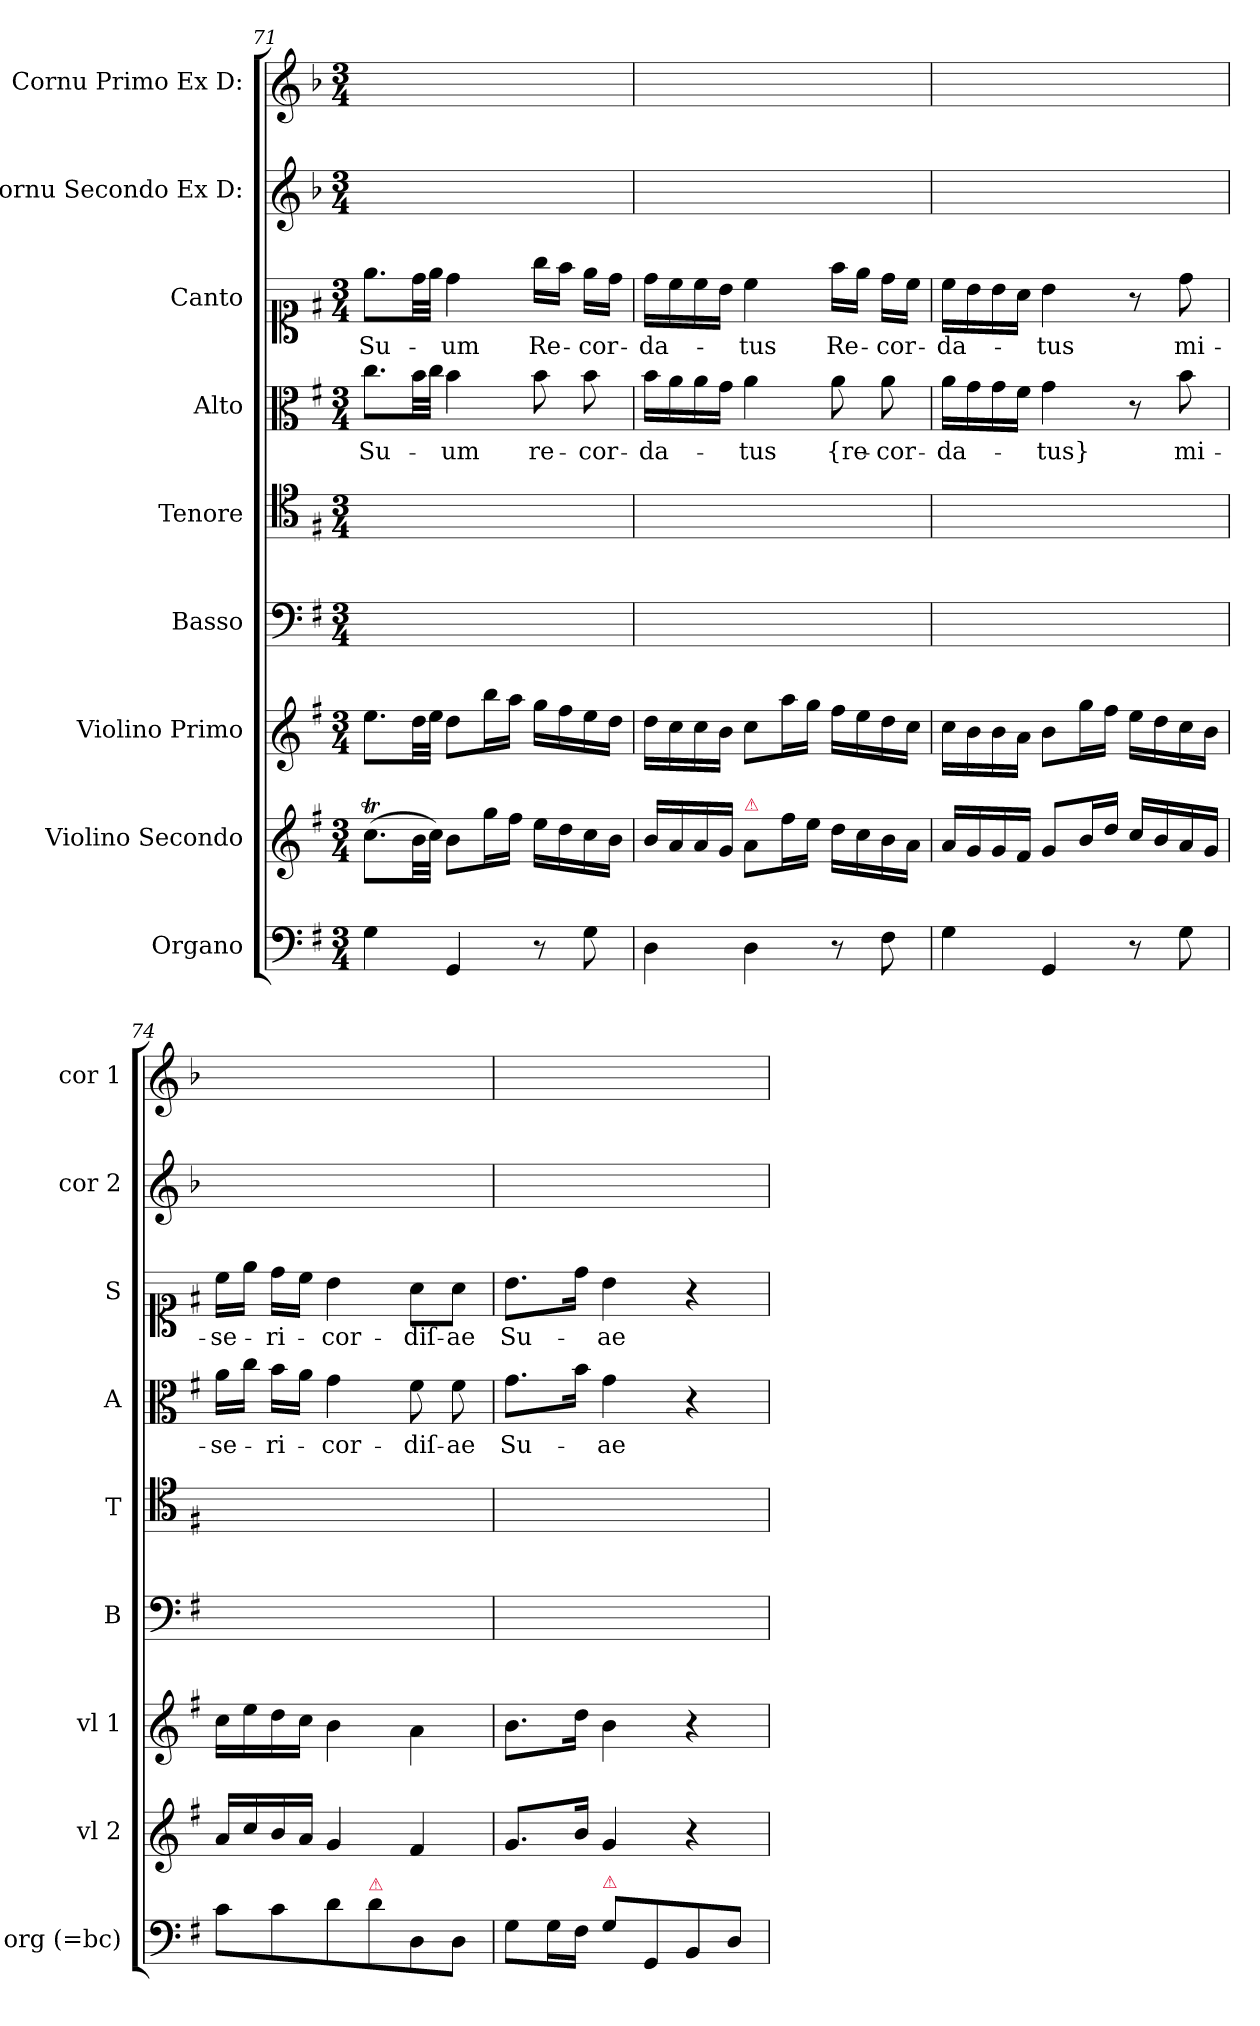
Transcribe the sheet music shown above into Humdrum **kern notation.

**kern	**kern	**kern	**kern	**kern	**kern	**text	**kern	**text	**kern	**kern
*part9	*part8	*part7	*part6	*part5	*part4	*part4	*part3	*part3	*part2	*part1
*staff9	*staff8	*staff7	*staff6	*staff5	*staff4	*staff4	*staff3	*staff3	*staff2	*staff1
*I"Organo	*I"Violino Secondo	*I"Violino Primo	*I"Basso	*I"Tenore	*I"Alto	*	*I"Canto	*	*I"Cornu Secondo Ex D:	*I"Cornu Primo Ex D:
*I'org (=bc)	*I'vl 2	*I'vl 1	*I'B	*I'T	*I'A	*	*I'S	*	*I'cor 2	*I'cor 1
*clefF4	*clefG2	*clefG2	*clefF4	*clefC4	*clefC3	*	*clefC1	*	*clefG2	*clefG2
*	*	*	*	*	*	*	*	*	*ITrd-1c-2	*ITrd-1c-2
*k[f#]	*k[f#]	*k[f#]	*k[f#]	*k[f#]	*k[f#]	*	*k[f#]	*	*k[f#]	*k[f#]
*G:	*G:	*G:	*G:	*G:	*G:	*	*G:	*	*G:	*G:
*M3/4	*M3/4	*M3/4	*M3/4	*M3/4	*M3/4	*	*M3/4	*	*M3/4	*M3/4
=71	=71	=71	=71	=71	=71	=71	=71	=71	=71	=71
4G\	(8.ccT\L	8.ee\L	2.ryy	2.ryy	8.cc\L	Su-	8.ee\L	Su-	2.ryy	2.ryy
.	32b\LL	32dd\LL	.	.	32b\LL	.	32dd\LL	.	.	.
.	32cc\JJJ)	32ee\JJJ	.	.	32cc\JJJ	.	32ee\JJJ	.	.	.
4GG/	8b\L	8dd\L	.	.	4b\	-um	4dd\	-um	.	.
.	16gg\L	16bb\L	.	.	.	.	.	.	.	.
.	16ff#\JJ	16aa\JJ	.	.	.	.	.	.	.	.
8r	16ee\LL	16gg\LL	.	.	8b\	re-	16gg\LL	Re-	.	.
.	16dd\	16ff#\	.	.	.	.	16ff#\JJ	.	.	.
8G\	16cc\	16ee\	.	.	8b\	-cor-	16ee\LL	-cor-	.	.
.	16b\JJ	16dd\JJ	.	.	.	.	16dd\JJ	.	.	.
=72	=72	=72	=72	=72	=72	=72	=72	=72	=72	=72
4D\	16b/LL	16dd\LL	2.ryy	2.ryy	16b\LL	-da-	16dd\LL	-da-	2.ryy	2.ryy
.	16a/	16cc\	.	.	16a\	.	16cc\	.	.	.
.	16a/	16cc\	.	.	16a\	.	16cc\	.	.	.
.	16g/JJ	16b\JJ	.	.	16g\JJ	.	16b\JJ	.	.	.
!	!LO:TX:a:color=crimson:t=⚠	!	!	!	!	!	!	!	!	!
4D\	8a/L	8cc\L	.	.	4a\	-tus	4cc\	-tus	.	.
.	16ff#\L	16aa\L	.	.	.	.	.	.	.	.
.	16ee\JJ	16gg\JJ	.	.	.	.	.	.	.	.
8r	16dd\LL	16ff#\LL	.	.	8a\	{re-	16ff#\LL	Re-	.	.
.	16cc\	16ee\	.	.	.	.	16ee\JJ	.	.	.
8F#\	16b\	16dd\	.	.	8a\	-cor-	16dd\LL	-cor-	.	.
.	16a\JJ	16cc\JJ	.	.	.	.	16cc\JJ	.	.	.
=73	=73	=73	=73	=73	=73	=73	=73	=73	=73	=73
4G\	16a/LL	16cc\LL	2.ryy	2.ryy	16a\LL	-da-	16cc\LL	-da-	2.ryy	2.ryy
.	16g/	16b\	.	.	16g\	.	16b\	.	.	.
.	16g/	16b\	.	.	16g\	.	16b\	.	.	.
.	16f#/JJ	16a\JJ	.	.	16f#\JJ	.	16a\JJ	.	.	.
4GG/	8g/L	8b\L	.	.	4g\	-tus}	4b\	-tus	.	.
.	16b/L	16gg\L	.	.	.	.	.	.	.	.
.	16dd/JJ	16ff#\JJ	.	.	.	.	.	.	.	.
8r	16cc/LL	16ee\LL	.	.	8r	.	8r	.	.	.
.	16b/	16dd\	.	.	.	.	.	.	.	.
8G\	16a/	16cc\	.	.	8b\	mi-	8dd\	mi-	.	.
.	16g/JJ	16b\JJ	.	.	.	.	.	.	.	.
=74	=74	=74	=74	=74	=74	=74	=74	=74	=74	=74
8c\L	16a/LL	16cc\LL	2.ryy	2.ryy	16a\LL	-se-	16cc\LL	-se-	2.ryy	2.ryy
.	16cc/	16ee\	.	.	16cc\JJ	.	16ee\JJ	.	.	.
8c\	16b/	16dd\	.	.	16b\LL	-ri-	16dd\LL	-ri-	.	.
.	16a/JJ	16cc\JJ	.	.	16a\JJ	.	16cc\JJ	.	.	.
8d\	4g/	4b\	.	.	4g\	-cor-	4b\	-cor-	.	.
!LO:TX:a:color=crimson:t=⚠	!	!	!	!	!	!	!	!	!	!
8d\	.	.	.	.	.	.	.	.	.	.
8D/	4f#/	4a\	.	.	8f#\	-diſ-	8a\L	-diſ-	.	.
8D/J	.	.	.	.	8f#\	-ae	8a\J	-ae	.	.
=75	=75	=75	=75	=75	=75	=75	=75	=75	=75	=75
8G\L	8.g/L	8.b\L	2.ryy	2.ryy	8.g\L	Su-	8.b\L	Su-	2.ryy	2.ryy
16G\L	.	.	.	.	.	.	.	.	.	.
16F#\JJ	16b/Jk	16dd\Jk	.	.	16b\Jk	.	16dd\Jk	.	.	.
!LO:TX:a:color=crimson:t=⚠	!	!	!	!	!	!	!	!	!	!
8G\L	4g/	4b\	.	.	4g\	-ae	4b\	-ae	.	.
8GG/	.	.	.	.	.	.	.	.	.	.
8BB/	4r	4r	.	.	4r	.	4r	.	.	.
8D/J	.	.	.	.	.	.	.	.	.	.
=	=	=	=	=	=	=	=	=	=	=
*-	*-	*-	*-	*-	*-	*-	*-	*-	*-	*-
